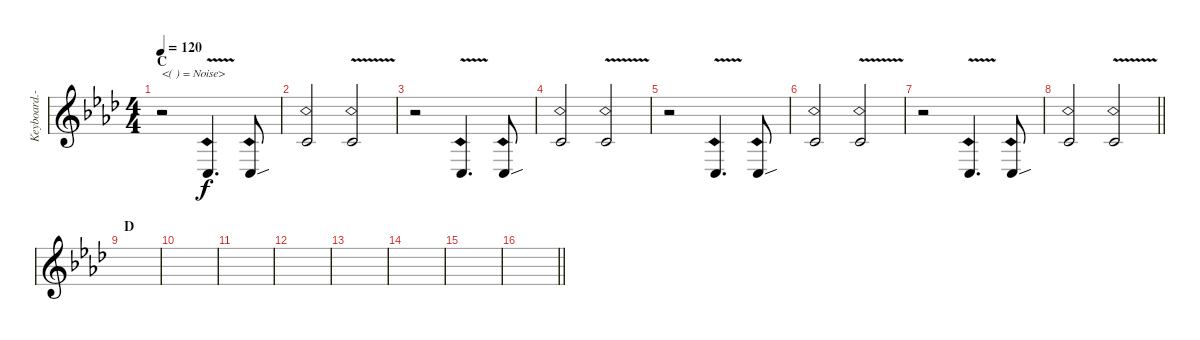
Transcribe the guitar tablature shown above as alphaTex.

\track ("Keyboard.-I" "Keyboard.-") {instrument lead2sawtooth}
\staff {score}
\tuning (B3 Gb3 D3 A2 E2 B1) {hide}
\ts (4 4)
\section ("" "C")
\tempo 120
\clef g2
\ks ab
r.2{txt "<( ) = Noise>" dy f} 3.4{sh 12 v}.4{d} 3.4{sh 12 sou}.8 |
1.1{sh 12}.2 1.1{sh 12 v}.2 |
r.2 3.4{sh 12 v}.4{d} 3.4{sh 12 sou}.8 |
1.1{sh 12}.2 1.1{sh 12 v}.2 |
r.2 3.4{sh 12 v}.4{d} 3.4{sh 12 sou}.8 |
1.1{sh 12}.2 1.1{sh 12 v}.2 |
r.2 3.4{sh 12 v}.4{d} 3.4{sh 12 sou}.8 |
\barLineRight lightlight
1.1{sh 12}.2 1.1{sh 12 v}.2 |
\section ("" "D")
|
|
|
|
|
|
|
\barLineRight lightlight
